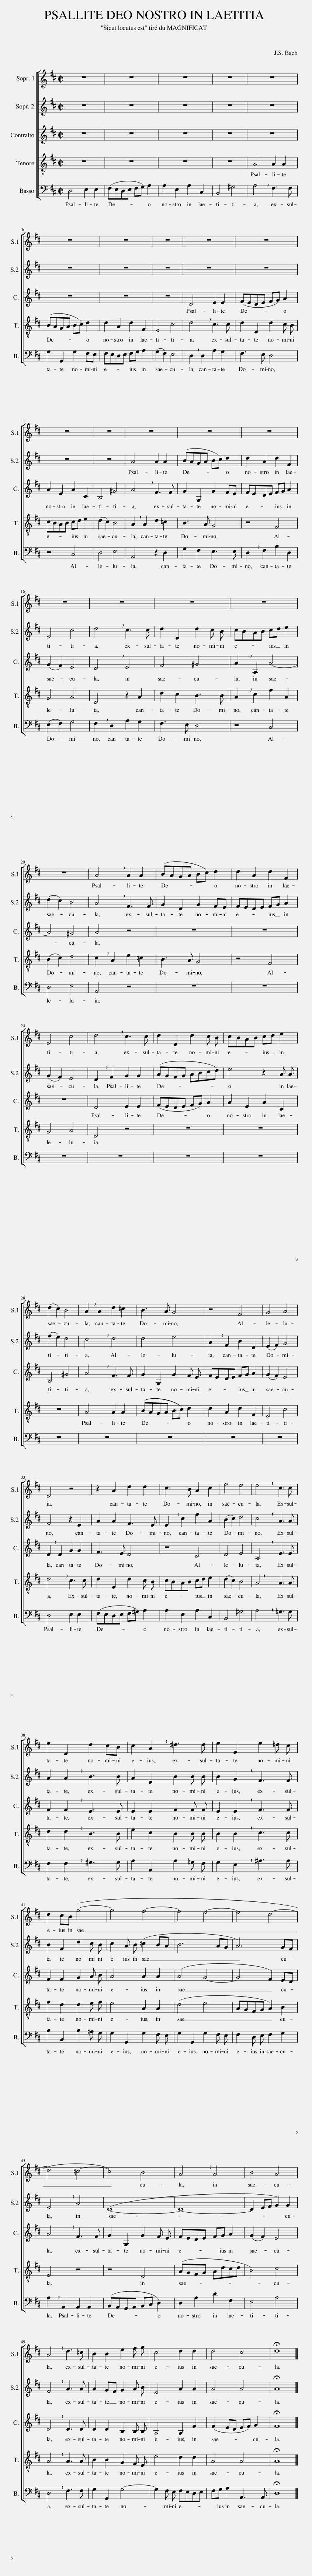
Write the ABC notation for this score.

X:1
%%score [ 1 2 3 4 5 ]
L:1/8
M:2/2
I:linebreak $
K:D
V:1 treble
V:2 treble
V:3 treble
V:4 treble-8
V:5 bass
V:1
 z8 | z8 | z8 | z8 | z8 |$ %5
 z8 | z8 | z8 | z8 | z8 |$ %10
 z8 | z8 | z8 | z8 | z8 |$ %15
 z8 | z8 | z8 | z8 |$ z8 | %20
 !breath!A4 A2 A2 | (BAGA Bc) d2 | d2 A2 d2 F2 |$ E4 c4 | !breath!d4 c3 c | %25
 d2 D2 d2 c B | cBAB cd e2 |$ (d2 c2) B4 | !breath!A2 A2 d2 =c2 | B3 A G4 | %30
 z4 F4 | G4 A4 |$ D4 z4 | z2 A2 d2 d2 | c3 B A2 c2 | %35
 f4 e4 | !breath!e4 c3 c |$ e2 D2 d2 cB | c2 !breath!A2 ^d3 d | e2 E2 e2 =d c |$ %40
 d2 cB (g4- | g4 f4- | f4 e4- | e4 d4- |$ d4 =c4- | %45
 c4) B4 | !breath!A4 A4 | B4 A4 |$ !breath!A4 d3 =c | B2 B2 e2 f g | %50
 c4 d2 d2 | d4 c4 | !fermata!d8 |] %53
V:2
 z8 | z8 | z8 | z8 | z8 |$ %5
 z8 | z8 | z8 | z8 | z8 |$ %10
 z8 | z8 | A4 A2 A2 | (BAGA Bc) d2 | d2 A2 d2 F2 |$ %15
 E4 c4 | !breath!d4 c3 c | d2 D2 d2 c B | cBAB cd e2 |$ (d2 c2) B4 | %20
 !breath!A4 F3 F | G2 D2 G2 FE | FEDE FG A2 |$ (G2 F2) E4 | !breath!D2 F2 G2 G2 | %25
 (AGFG ABcd) | e4 z2 A A |$ (f2 e2) d4 | !breath!c4 d4 | d4 e4 | %30
 !breath!A2 F2 B2 D2 | (E2 F2) G4 |$ F4 z2 E2 | A2 A2 F3 E | !breath!E2 c2 f2 A2 | %35
 (B2 c2) d4 | !breath!c4 A3 A |$ A2 !breath!A2 B3 B | A2 E2 B2 B B | B2 !breath!G2 F3 F |$ %40
 B2 F2 d2 c B | c2 A B (=c2 BA | B6 AG | A6) GF |$ !breath!E4 A4 | %45
 (D8- | D8- | D2 EF G2) G2 |$ !breath!F4 A3 A | A2 GF G2 A B | %50
 E4 A2 A2 | A4 A4 | !fermata!A8 |] %53
V:3
 z8 | z8 | z8 | z8 | z8 |$ %5
 z8 | z8 | z8 | D4 E2 E2 | (FEDE FG) A2 |$ %10
 A2 E2 A2 C2 | B,4 ^G4 | !breath!A4 F3 F | G2 G,2 G2 FE | FEDE FG A2 |$ %15
 (G2 F2) E4 | !breath!D4 E4 | F4 ^G4 | !breath!A2 A,2 A4- |$ A4 ^G4 | %20
 A4 z4 | z8 | z8 |$ z8 | D4 E2 E2 | %25
 (FEDE FG) A2 | A2 E2 A2 C2 |$ B,4 ^G4 | !breath!A4 F3 F | G2 G,2 G2 F E | %30
 FEDE FG A2 | (G2 F2) E4 |$ !breath!D2 D2 G2 G2 | F3 E D4 | z4 C4 | %35
 D4 E4 | !breath!A,4 E3 E |$ F2 !breath!F2 E3 E | E2 E2 F2 F F | E2 !breath!E2 F3 F |$ %40
 F2 F2 G2 A B | A4 A2 A2 | (A4 G4- | G4 F2) ED |$ !breath!A4 F3 F | %45
 G2 G,2 G2 F E | FEDE FG A2 | (G2 F2) E4 |$ !breath!D4 D3 D | D2 D2 B,2 B, B, | %50
 A,4 A,2 F2 | (F2 ED EF) G2 | !fermata!F8 |] %53
V:4
 z8 | z8 | z8 | z8 | A4 A2 A2 |$ %5
 (BAGA Bc) d2 | d2 A2 d2 F2 | E4 c4 | !breath!d4 c3 c | d2 D2 d2 c B |$ %10
 cBAB cd e2 | (d2 c2) B4 | !breath!A2 A2 d2 =c2 | B3 A G4 | z4 F4 |$ %15
 G4 A4 | D4 z2 A2 | d2 c2 B3 B | !breath!A2 c2 f2 A2 |$ (B2 c2) d4 | %20
 !breath!c2 A2 e2 =c2 | B3 A G4 | z4 F4 |$ G4 A4 | D4 z4 | %25
 z8 | z8 |$ z8 | A4 A2 A2 | ((BAGA Bc)) d2 | %30
 d2 A2 d2 F2 | E4 c4 |$ !breath!d4 c3 c | d2 E2 d2 c B | cBAB cd e2 | %35
 (d2 c2) B4 | A4 A3 A |$ d2 !breath!d2 B3 B | e2 c2 B2 B B | B2 !breath!B2 c3 c |$ %40
 f2 d2 d2 e f | e4 A2 A2 | (d4 e4 | AGFG A2) B2 |$ E4 z4 | %45
 z4 D4 | (AGFG Adcd | B4) c4 |$ !breath!A4 A3 A | B2 B2 G2 F E | %50
 e4 d2 d2 | A4 A4 | !fermata!A8 |] %53
V:5
 D,4 E,2 E,2 | (F,E,D,E, F,G,) A,2 | A,2 E,2 A,2 C,2 | B,,4 ^G,4 | !breath!A,4 F,3 F, |$ %5
 G,2 G,,2 G,2 F,E, | F,E,D,E, F,G, A,2 | (G,2 F,2) E,4 | !breath!D,2 D,2 A,2 G,2 | F,3 E, D,4 |$ %10
 z4 C,4 | D,4 E,4 | A,,4 z2 D,2 | G,2 F,2 E,3 E, | !breath!D,2 F,2 B,2 D,2 |$ %15
 (E,2 F,2) G,4 | !breath!F,2 D,2 A,2 G,2 | F,3 E, D,4 | z4 C,4 |$ D,4 E,4 | %20
 A,,4 z4 | z8 | z8 |$ z8 | z8 | %25
 z8 | z8 |$ z8 | z8 | z8 | %30
 z8 | z8 |$ D,4 E,2 E,2 | (F,E,D,E, F,^G,) A,2 | A,2 E,2 A,2 C,2 | %35
 B,,4 ^G,4 | !breath!A,4 =G,3 G, |$ F,2 !breath!F,2 ^G,3 G, | A,2 A,,2 A,2 =G, F, | G,2 !breath!E,2 ^A,3 A, |$ %40
 B,2 B,,2 B,2 =A, G, | G,2 G,,2 G,2 F, E, | G,2 G,,2 G,2 F, E, | F,2 D, E, F,2 G,2 |$ !breath!A,2 A,,2 A,,2 A,,2 | %45
 (B,,A,,G,,A,, B,,C, D,2) | D,2 A,2 D2 F,2 | E,4 A,4 |$ !breath!D,4 F,3 F, | G,2 G,,2 G,4- | %50
 G,2 F, E, F,E,D,E, | F,G, A,2 A,,3 A,, | !fermata!D,8 |] %53
